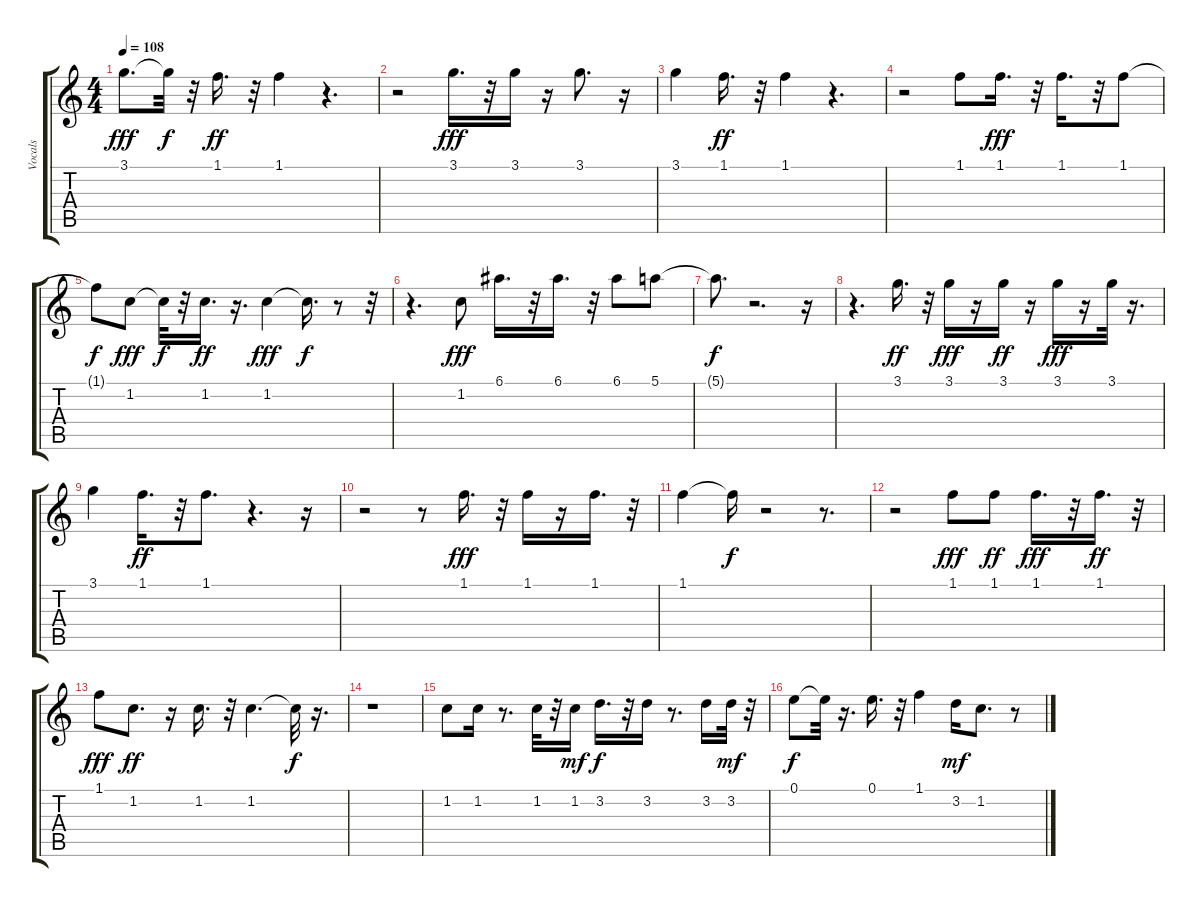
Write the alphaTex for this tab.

\track ("Vocals" "Vocals") {instrument overdrivenguitar}
\staff {score tabs}
\tuning (E4 B3 G3 D3 A2 E2) {hide}
\ts (4 4)
\tempo 108
\clef g2
\ks c
3.1.8{d dy fff} 3.1{t}.32{dy f} r.32 1.1.16{d dy ff} r.32 1.1.4 r.4{d} |
r.2 3.1.16{d dy fff} r.32 3.1.16 r.16 3.1.8{d} r.16 |
3.1.4 1.1.16{d dy ff} r.32 1.1.4 r.4{d} |
r.2 1.1.8 1.1.16{d dy fff} r.32 1.1.16{d} r.32 1.1.8 |
1.1{t}.8{dy f} 1.2.8{dy fff} 1.2{t}.32{dy f} r.32 1.2.16{d dy ff} r.16{d} 1.2.4{dy fff} 1.2{t}.16{d dy f} r.8 r.32 |
r.4{d} 1.2.8{dy fff} 6.1.16{d} r.32 6.1.16{d} r.32 6.1.8 5.1.8 |
5.1{t}.8{d dy f} r.2{d} r.16 |
r.4{d} 3.1.16{d dy ff} r.32 3.1.16{dy fff} r.16 3.1.16{dy ff} r.16 3.1.16{dy fff} r.16 3.1.32 r.16{d} |
3.1.4 1.1.16{d dy ff} r.32 1.1.8{d} r.4{d} r.16 |
r.2 r.8 1.1.16{d dy fff} r.32 1.1.16 r.16 1.1.16{d} r.32 |
1.1.4 1.1{t}.16{dy f} r.2 r.8{d} |
r.2 1.1.8{dy fff} 1.1.8{dy ff} 1.1.16{d dy fff} r.32 1.1.16{d dy ff} r.32 |
1.1.8{dy fff} 1.2.8{d dy ff} r.16 1.2.16{d} r.32 1.2.4{d} 1.2{t}.32{dy f} r.16{d} |
r.1 |
1.2.8 1.2.16 r.8{d} 1.2.32 r.32 1.2.16{dy mf} 3.2.16{d dy f} r.32 3.2.16 r.8{d} 3.2.16 3.2.32{dy mf} r.32 |
0.1.8{dy f} 0.1{t}.32 r.16{d} 0.1.16{d} r.32 1.1.4 3.2.16{dy mf} 1.2.8{d} r.8
